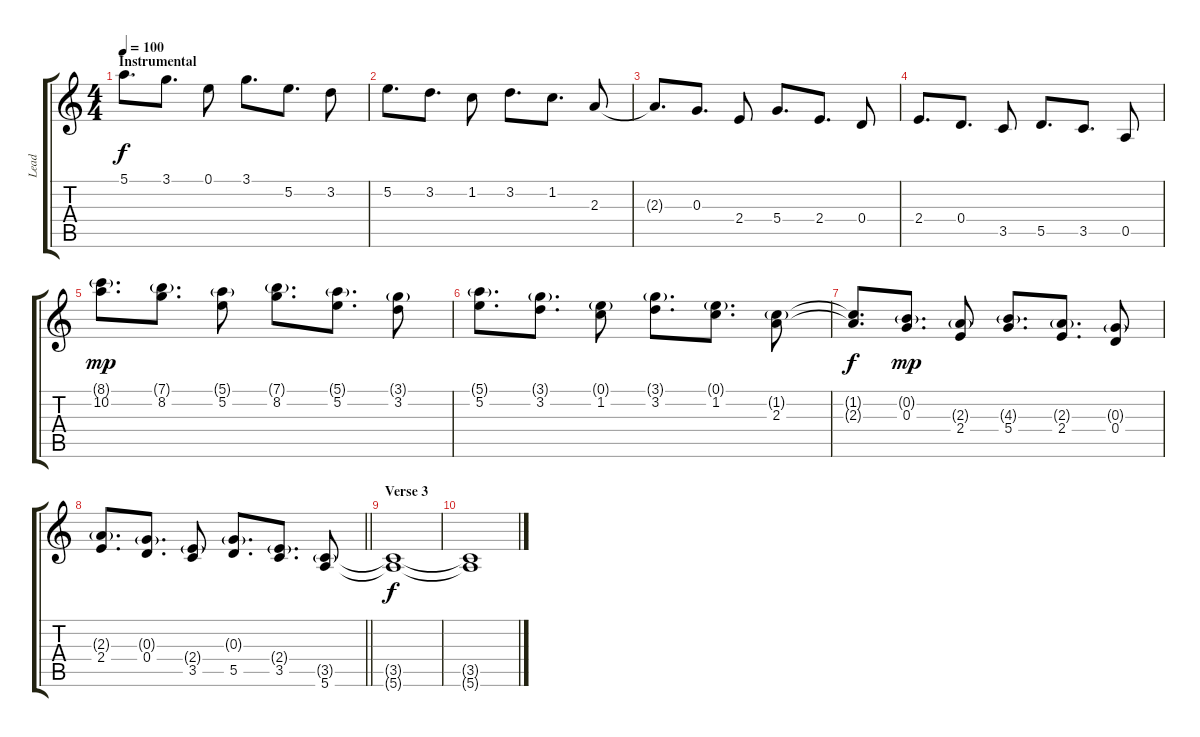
\track ("Lead" "Lead") {instrument distortionguitar}
\staff {score tabs}
\tuning (E4 B3 G3 D3 A2 E2) {hide}
\ts (4 4)
\section ("" "Instrumental")
\tempo 100
\clef g2
\ks c
5.1.8{d dy f} 3.1.8{d} 0.1.8 3.1.8{d} 5.2.8{d} 3.2.8 |
5.2.8{d} 3.2.8{d} 1.2.8 3.2.8{d} 1.2.8{d} 2.3.8 |
2.3{t}.8{d} 0.3.8{d} 2.4.8 5.4.8{d} 2.4.8{d} 0.4.8 |
2.4.8{d} 0.4.8{d} 3.5.8 5.5.8{d} 3.5.8{d} 0.5.8 |
(8.1{g} 10.2).8{d dy mp} (7.1{g} 8.2).8{d} (5.1{g} 5.2).8 (7.1{g} 8.2).8{d} (5.1{g} 5.2).8{d} (3.1{g} 3.2).8 |
(5.1{g} 5.2).8{d} (3.1{g} 3.2).8{d} (0.1{g} 1.2).8 (3.1{g} 3.2).8{d} (0.1{g} 1.2).8{d} (1.2{g} 2.3).8 |
(1.2{t} 2.3{t}).8{d dy f} (0.2{g} 0.3).8{d dy mp} (2.3{g} 2.4).8 (4.3{g} 5.4).8{d} (2.3{g} 2.4).8{d} (0.3{g} 0.4).8 |
\barLineRight lightlight
(2.3{g} 2.4).8{d} (0.3{g} 0.4).8{d} (2.4{g} 3.5).8 (0.3{g} 5.5).8{d} (2.4{g} 3.5).8{d} (3.5{g} 5.6).8 |
\section ("" "Verse 3")
(3.5{t} 5.6{t}).1{dy f} |
(3.5{t} 5.6{t}).1
